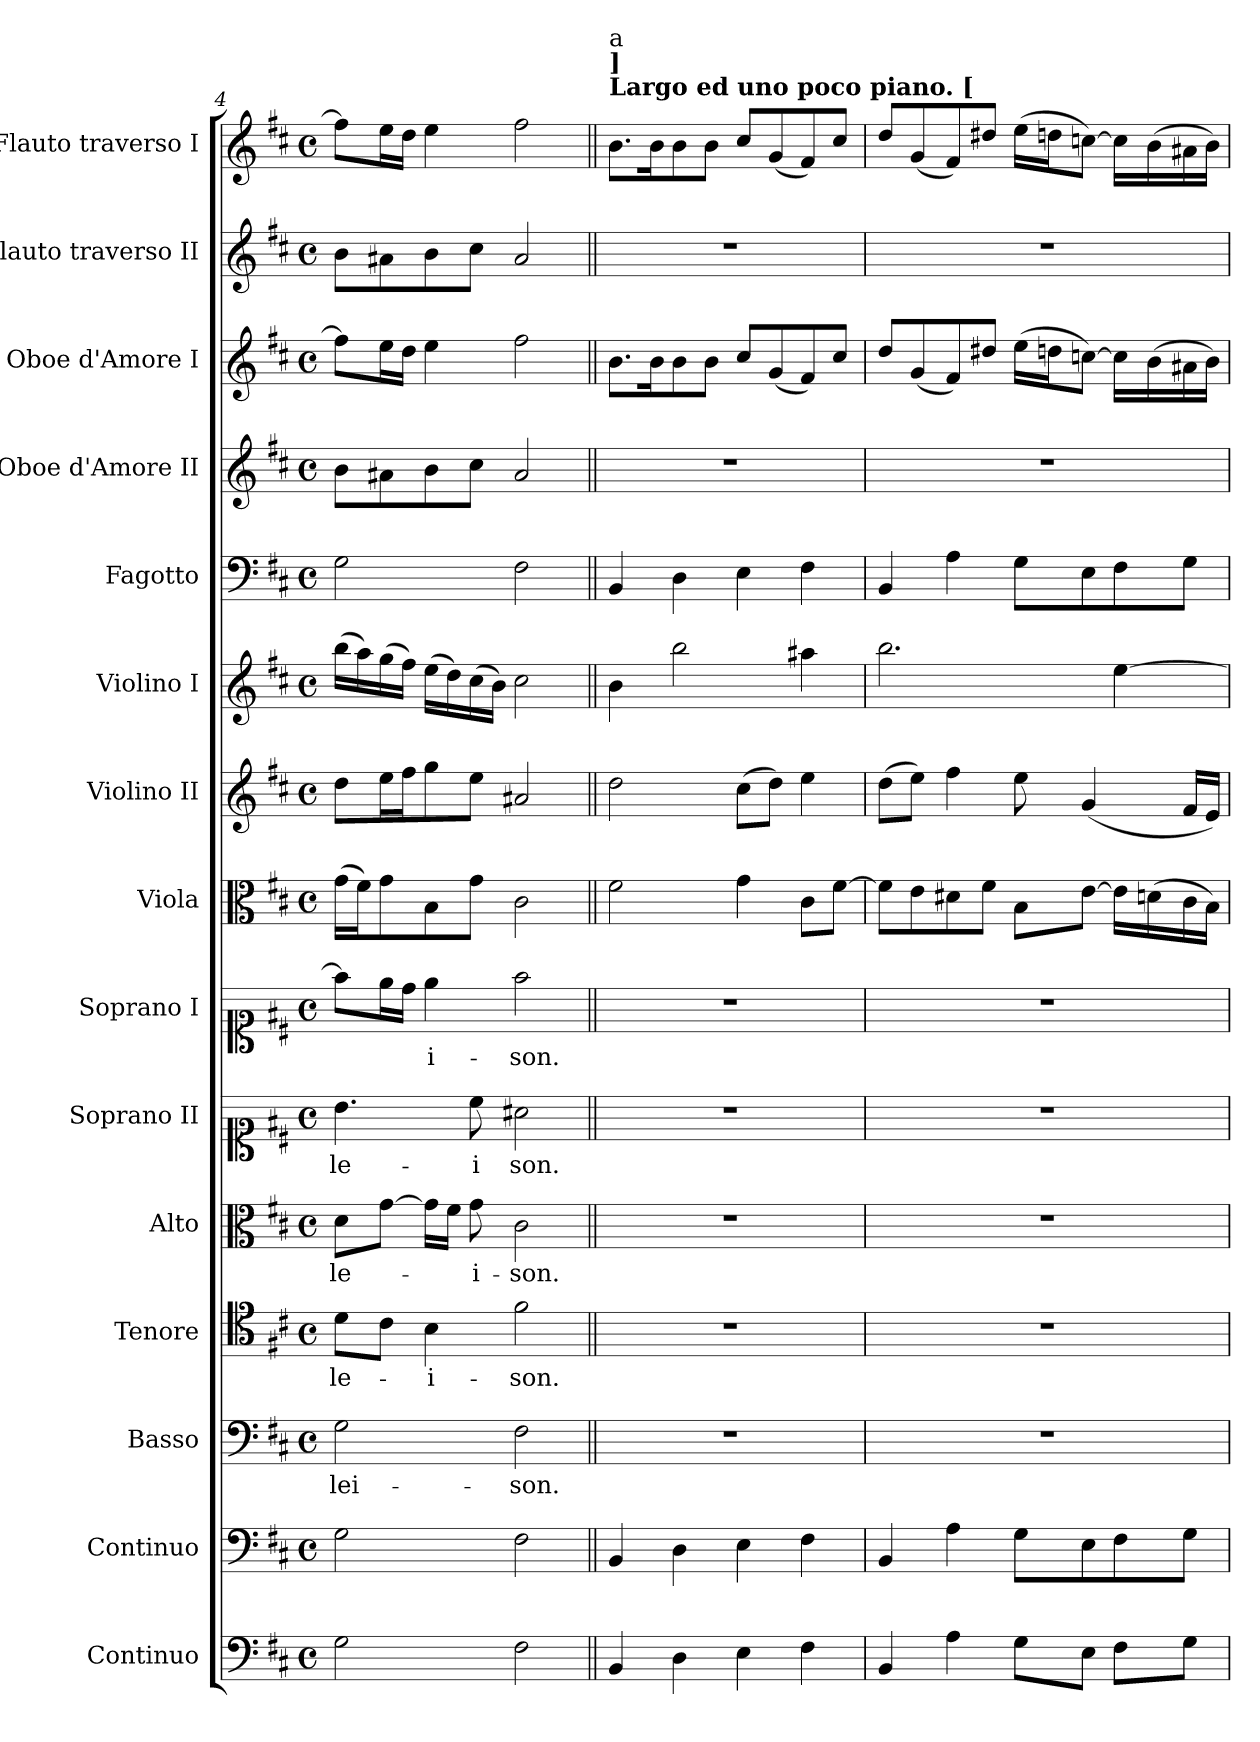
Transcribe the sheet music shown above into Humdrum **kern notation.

**kern	**kern	**kern	**text	**kern	**text	**kern	**text	**kern	**text	**kern	**text	**kern	**kern	**kern	**kern	**kern	**kern	**kern	**kern
*part15	*part14	*part13	*part13	*part12	*part12	*part11	*part11	*part10	*part10	*part9	*part9	*part8	*part7	*part6	*part5	*part4	*part3	*part2	*part1
*staff15	*staff14	*staff13	*staff13	*staff12	*staff12	*staff11	*staff11	*staff10	*staff10	*staff9	*staff9	*staff8	*staff7	*staff6	*staff5	*staff4	*staff3	*staff2	*staff1
*I"Continuo	*I"Continuo	*I"Basso	*	*I"Tenore	*	*I"Alto	*	*I"Soprano II	*	*I"Soprano I	*	*I"Viola	*I"Violino II	*I"Violino I	*I"Fagotto	*I"Oboe d'Amore II	*I"Oboe d'Amore I	*I"Flauto traverso II	*I"Flauto traverso I
*I'Cont.	*I'Cont.	*I'B.	*	*I'T.	*	*I'A.	*	*I'S. II	*	*I'S. I	*	*I'Vla.	*I'Vln. II	*I'Vln. I	*I'Fgt.	*I'Ob. d'A. II	*I'Ob. d'A. I	*I'Fl. trv. II	*I'Fl. trv. I
*clefF4	*clefF4	*clefF4	*	*clefC4	*	*clefC3	*	*clefC1	*	*clefC1	*	*clefC3	*clefG2	*clefG2	*clefF4	*clefG2	*clefG2	*clefG2	*clefG2
*k[f#c#]	*k[f#c#]	*k[f#c#]	*	*k[f#c#]	*	*k[f#c#]	*	*k[f#c#]	*	*k[f#c#]	*	*k[f#c#]	*k[f#c#]	*k[f#c#]	*k[f#c#]	*k[f#c#]	*k[f#c#]	*k[f#c#]	*k[f#c#]
*M4/4	*M4/4	*M4/4	*	*M4/4	*	*M4/4	*	*M4/4	*	*M4/4	*	*M4/4	*M4/4	*M4/4	*M4/4	*M4/4	*M4/4	*M4/4	*M4/4
*met(c)	*met(c)	*met(c)	*	*met(c)	*	*met(c)	*	*met(c)	*	*met(c)	*	*met(c)	*met(c)	*met(c)	*met(c)	*met(c)	*met(c)	*met(c)	*met(c)
=4	=4	=4	=4	=4	=4	=4	=4	=4	=4	=4	=4	=4	=4	=4	=4	=4	=4	=4	=4
2G	2G\	2G\	-lei-	8d\L	-le-	8d\L	-le-	4.b\	-le-	8ff#\L]	.	(16g\LL	8dd\L	(16bb\LL	2G\	8b\L	8ff#\L]	8b\L	8ff#\L]
.	.	.	.	.	.	.	.	.	.	.	.	16f#\J)	.	16aa\)	.	.	.	.	.
.	.	.	.	8c#\J	.	[8g\J	.	.	.	16ee\L	.	8g\	16ee\L	(16gg\	.	8a#X\	16ee\L	8a#X\	16ee\L
.	.	.	.	.	.	.	.	.	.	16dd\JJ	.	.	16ff#\J	16ff#\JJ)	.	.	16dd\JJ	.	16dd\JJ
.	.	.	.	4B\	-i-	16g\LL]	.	.	.	4ee\	-i-	8B\	8gg\	(16ee\LL	.	8b\	4ee\	8b\	4ee\
.	.	.	.	.	.	16f#\JJ	.	.	.	.	.	.	.	16dd\)	.	.	.	.	.
.	.	.	.	.	.	8g\	-i-	8cc#\	-i	.	.	8g\J	8ee\J	(16cc#\	.	8cc#\J	.	8cc#\J	.
.	.	.	.	.	.	.	.	.	.	.	.	.	.	16b\JJ)	.	.	.	.	.
2F#	2F#\	2F#\	-son.	2f#\	-son.	2c#\	-son.	2a#X\	son.	2ff#\	-son.	2c#\	2a#X/	2cc#\	2F#\	2a#/	2ff#\	2a#/	2ff#\
=5||	=5||	=5||	=5||	=5||	=5||	=5||	=5||	=5||	=5||	=5||	=5||	=5||	=5||	=5||	=5||	=5||	=5||	=5||	=5||
*	*	*	*	*	*	*	*	*	*	*	*	*	*	*	*	*	*	*	*MM56
!	!	!	!	!	!	!	!	!	!	!	!	!	!	!	!	!	!	!	!LO:TX:a:B:t=Largo ed uno poco piano.  [
!	!	!	!	!	!	!	!	!	!	!	!	!	!	!	!	!	!	!	!LO:TX:a:B:t=]
!	!	!	!	!	!	!	!	!	!	!	!	!	!	!	!	!	!	!	!LO:TX:a:t=a
4BB	4BB/	1r	.	1r	.	1r	.	1r	.	1r	.	2f#\	2dd\	4b\	4BB/	1r	8.b\L	1r	8.b\L
.	.	.	.	.	.	.	.	.	.	.	.	.	.	.	.	.	16b\K	.	16b\K
4D	4D\	.	.	.	.	.	.	.	.	.	.	.	.	2bb\	4D\	.	8b\	.	8b\
.	.	.	.	.	.	.	.	.	.	.	.	.	.	.	.	.	8b\J	.	8b\J
4E	4E\	.	.	.	.	.	.	.	.	.	.	4g\	(8cc#\L	.	4E\	.	8cc#/L	.	8cc#/L
.	.	.	.	.	.	.	.	.	.	.	.	.	8dd\J)	.	.	.	(8g/	.	(8g/
4F#	4F#\	.	.	.	.	.	.	.	.	.	.	8c#\L	4ee\	4aa#X\	4F#\	.	8f#/)	.	8f#/)
.	.	.	.	.	.	.	.	.	.	.	.	[8f#\J	.	.	.	.	8cc#/J	.	8cc#/J
=6	=6	=6	=6	=6	=6	=6	=6	=6	=6	=6	=6	=6	=6	=6	=6	=6	=6	=6	=6
4BB	4BB/	1r	.	1r	.	1r	.	1r	.	1r	.	8f#\L]	(8dd\L	2.bb\	4BB/	1r	8dd/L	1r	8dd/L
.	.	.	.	.	.	.	.	.	.	.	.	8e\	8ee\J)	.	.	.	(8g/	.	(8g/
4A	4A\	.	.	.	.	.	.	.	.	.	.	8d#X\	4ff#\	.	4A\	.	8f#/)	.	8f#/)
.	.	.	.	.	.	.	.	.	.	.	.	8f#\J	.	.	.	.	8dd#X/J	.	8dd#X/J
8G\L	8G\L	.	.	.	.	.	.	.	.	.	.	8B\L	8ee\	.	8G\L	.	(16ee\LL	.	(16ee\LL
.	.	.	.	.	.	.	.	.	.	.	.	.	.	.	.	.	16ddn\J	.	16ddn\J
8E\J	8E\	.	.	.	.	.	.	.	.	.	.	[8e\J	(4g/	.	8E\	.	[8ccn\J)	.	[8ccn\J)
8F#\L	8F#\	.	.	.	.	.	.	.	.	.	.	16e\LL]	.	[4ee\	8F#\	.	16cc\LL]	.	16cc\LL]
.	.	.	.	.	.	.	.	.	.	.	.	(16dn\	.	.	.	.	(16b\	.	(16b\
8G\J	8G\J	.	.	.	.	.	.	.	.	.	.	16c#\	16f#/LL	.	8G\J	.	16a#X\	.	16a#X\
.	.	.	.	.	.	.	.	.	.	.	.	16B\JJ)	16e/JJ)	.	.	.	16b\JJ)	.	16b\JJ)
=	=	=	=	=	=	=	=	=	=	=	=	=	=	=	=	=	=	=	=
*-	*-	*-	*-	*-	*-	*-	*-	*-	*-	*-	*-	*-	*-	*-	*-	*-	*-	*-	*-
